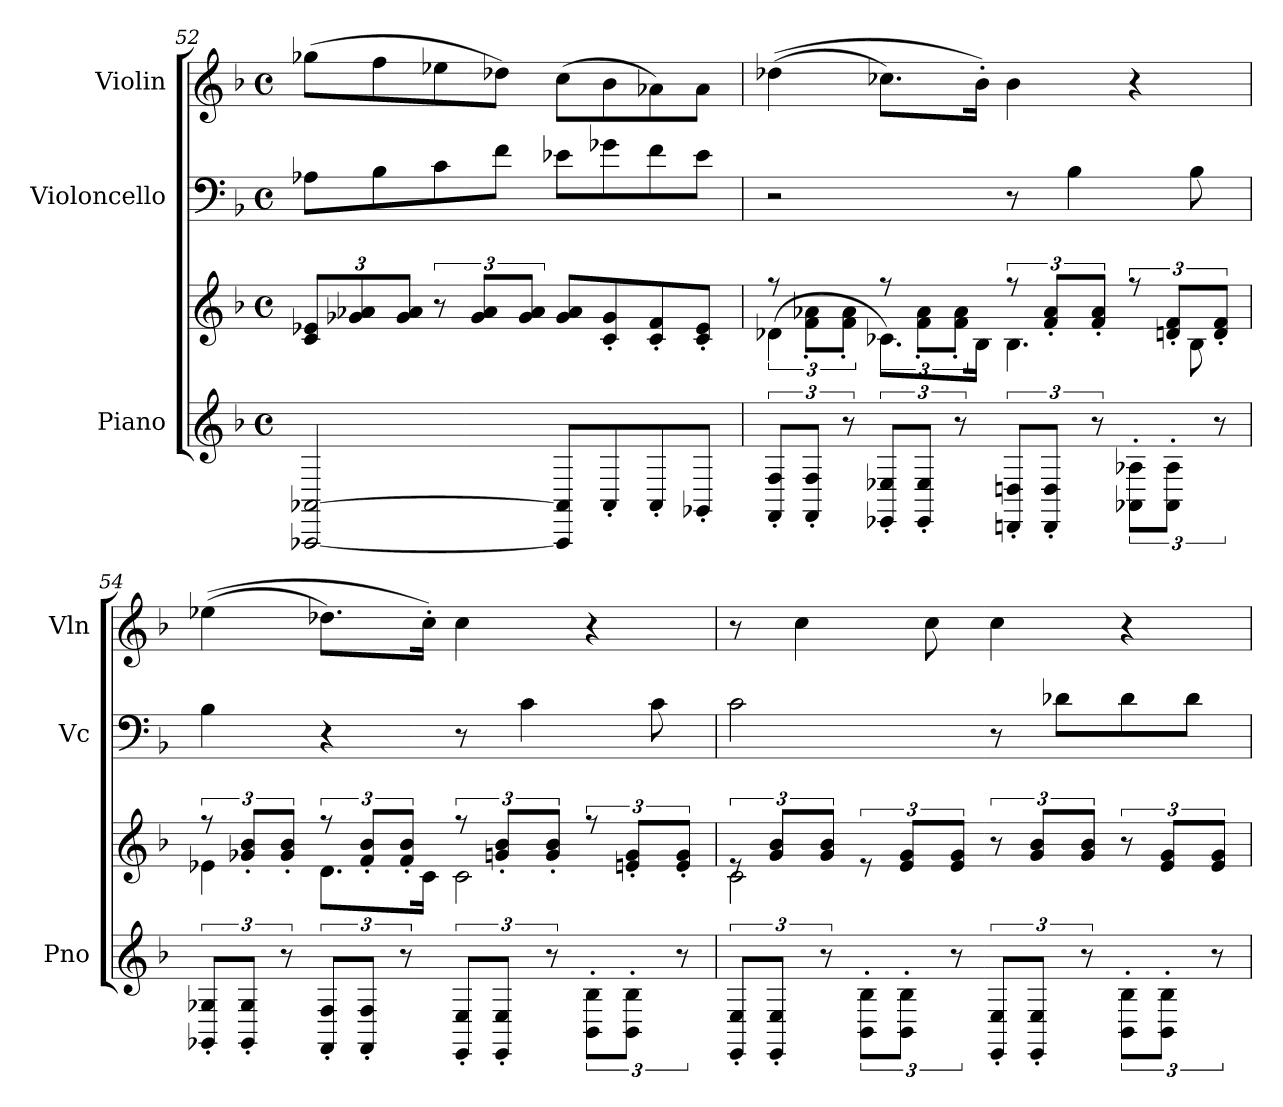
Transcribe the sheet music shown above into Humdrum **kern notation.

**kern	**kern	**kern	**kern
*part3	*part3	*part2	*part1
*staff4	*staff3	*staff2	*staff1
*I"Piano	*	*I"Violoncello	*I"Violin
*I'Pno	*	*I'Vc	*I'Vln
!!LO:PB:g=z
*clefG2	*clefG2	*clefF4	*clefG2
*k[b-]	*k[b-]	*k[b-]	*k[b-]
*M4/4	*M4/4	*M4/4	*M4/4
*met(c)	*met(c)	*met(c)	*met(c)
*	*Xbrackettup	*	*
=52	=52	=52	=52
[2AAA-X/ [2AA-X/	12c/ 12e-X/L	8A-X\L	(>8gg-X\L
.	12g-X/ 12a-X/	.	.
.	.	8B-\	8ff\
.	12g-/ 12a-/J	.	.
*	*brackettup	*	*
.	12r	8c\	8ee-X\
.	12g-/ 12a-/L	.	.
.	.	8f\J	8dd-X\J)
.	12g-/ 12a-/J	.	.
8AAA-/] 8AA-/]L	8g-/ 8a-/L	8e-X\L	(>8cc\L
8AA-'/	8c/' 8g-/'	8g-X\	8b-\
8AA-'/	8c/' 8f/'	8f\	8a-X\)
8GG-X'/J	8c/' 8e-/'J	8e-\J	8a-\J
=53	=53	=53	=53
*	*^	*	*
12FF/' 12F/'L	(<4d-X\	12rff	2r	(>(>4dd-X\
12FF/' 12F/'J	.	12f\' 12a-X\'L	.	.
12r	.	12f\' 12a-\'J	.	.
12EE-X/' 12E-X/'L	8.c-X\L)	12rff	.	8.cc-X\L)
12EE-/' 12E-/'J	.	12f\' 12a-\'L	.	.
12r	.	12f\' 12a-\'J	.	.
.	16B-\Jk	.	.	16b-'\Jk)
12DDn/' 12Dn/'L	4.B-\	12rff	8r	4b-\
12DD/' 12D/'J	.	12f/' 12a-/'L	.	.
.	.	.	4B-\	.
12r	.	12f/' 12a-/'J	.	.
12AA-X\' 12A-X\'L	.	12rff	.	4r
12AA-\' 12A-\'J	.	12dn/' 12f/'L	.	.
.	8B-\	.	8B-\	.
12r	.	12d/' 12f/'J	.	.
!!LO:LB:g=z
=54	=54	=54	=54	=54
12GG-X/' 12G-X/'L	4e-X\	12rff	4B-\	(>(>4ee-X\
12GG-/' 12G-/'J	.	12g-X/' 12b-/'L	.	.
12r	.	12g-/' 12b-/'J	.	.
12FF/' 12F/'L	8.d\L	12rff	4r	8.dd-X\L)
12FF/' 12F/'J	.	12f/' 12b-/'L	.	.
12r	.	12f/' 12b-/'J	.	.
.	16c\Jk	.	.	16cc'\Jk)
12EE/' 12E/'L	2c\	12rff	8r	4cc\
12EE/' 12E/'J	.	12gn/' 12b-/'L	.	.
.	.	.	4c\	.
12r	.	12g/' 12b-/'J	.	.
12BB-\' 12B-\'L	.	12rff	.	4r
12BB-\' 12B-\'J	.	12en/' 12g/'L	.	.
.	.	.	8c\	.
12r	.	12e/' 12g/'J	.	.
=55	=55	=55	=55	=55
12EE/' 12E/'L	12re	2c\	2c\	8r
12EE/' 12E/'J	12g/ 12b-/L	.	.	.
.	.	.	.	4cc\
12r	12g/ 12b-/J	.	.	.
12BB-\' 12B-\'L	12re	.	.	.
12BB-\' 12B-\'J	12e/ 12g/L	.	.	.
.	.	.	.	8cc\
12r	12e/ 12g/J	.	.	.
12EE/' 12E/'L	12r	2ryy	8r	4cc\
12EE/' 12E/'J	12g/ 12b-/L	.	.	.
.	.	.	8d-X\L	.
12r	12g/ 12b-/J	.	.	.
12BB-\' 12B-\'L	12r	.	8d-\	4r
12BB-\' 12B-\'J	12e/ 12g/L	.	.	.
.	.	.	8d-\J	.
12r	12e/ 12g/J	.	.	.
*	*v	*v	*	*
=	=	=	=
*-	*-	*-	*-
